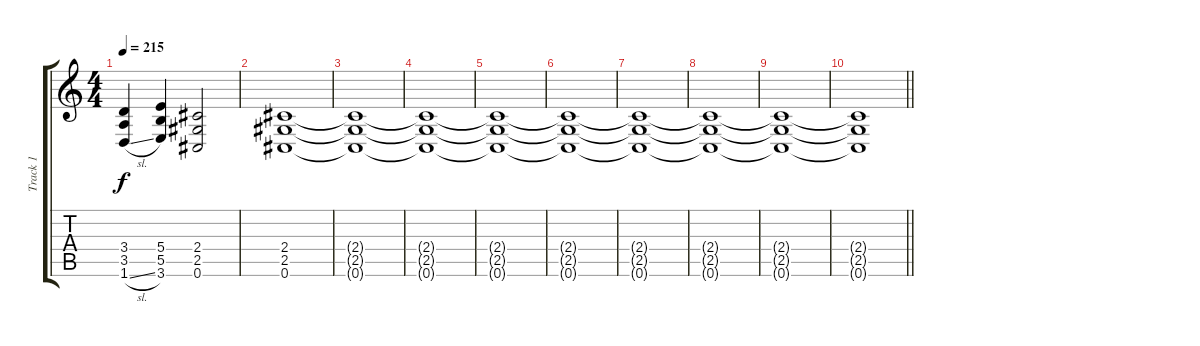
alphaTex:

\track ("Track 1" "Track 1") {instrument electricguitarclean}
\staff {score tabs}
\tuning (Db4 Ab3 E3 B2 Gb2 Db2) {hide}
\ts (4 4)
\tempo 215
\clef g2
\ks c
(3.4 3.5 1.6{sl}).4{dy f} (5.4 5.5 3.6).4 (2.4 2.5 0.6).2 |
(2.4 2.5 0.6).1 |
(2.4{t} 2.5{t} 0.6{t}).1 |
(2.4{t} 2.5{t} 0.6{t}).1 |
(2.4{t} 2.5{t} 0.6{t}).1 |
(2.4{t} 2.5{t} 0.6{t}).1 |
(2.4{t} 2.5{t} 0.6{t}).1 |
(2.4{t} 2.5{t} 0.6{t}).1 |
(2.4{t} 2.5{t} 0.6{t}).1 |
\barLineRight lightlight
(2.4{t} 2.5{t} 0.6{t}).1
